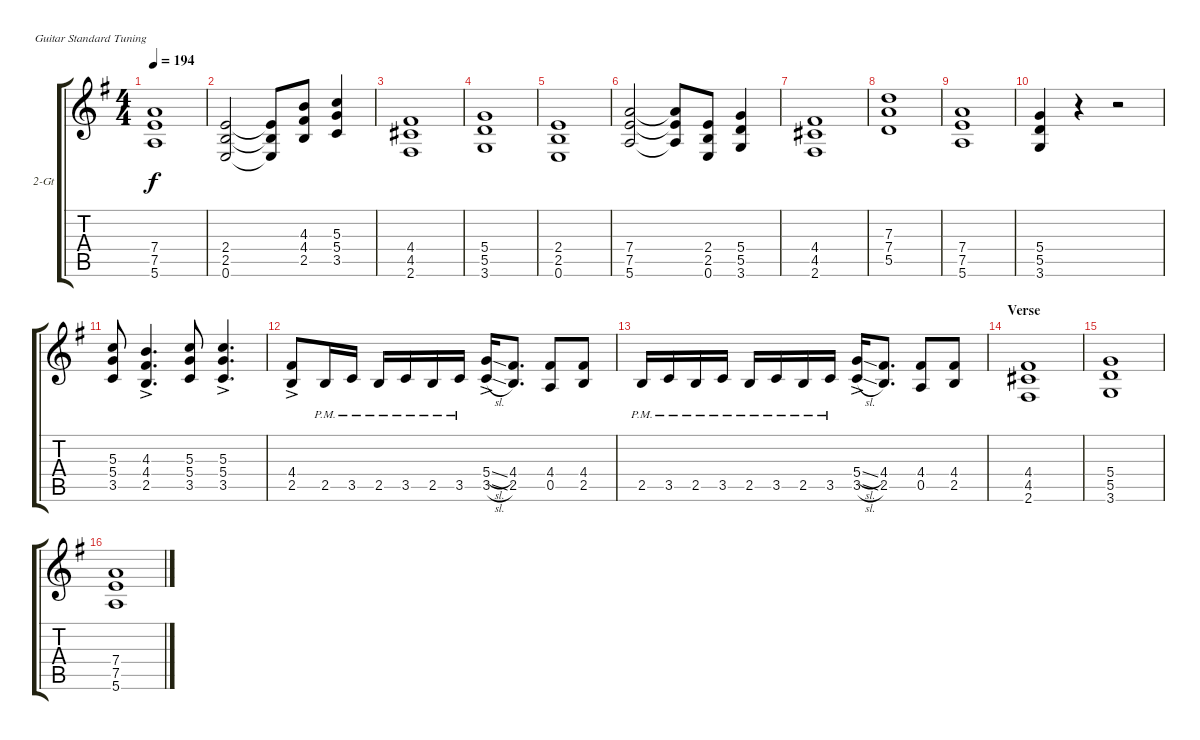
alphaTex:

\bracketExtendMode groupsimilarinstruments
\firstSystemTrackNameOrientation horizontal
\otherSystemsTrackNameOrientation horizontal
\track ("2-Gt" "2-Gt") {instrument distortionguitar}
\staff {score tabs}
\tuning (E4 B3 G3 D3 A2 E2)
\ts (4 4)
\tempo 194
\clef g2
\scale
1.05549
\ks g
(7.4 7.5 5.6).1{dy f} |
\scale
0.944515 (2.4 2.5 0.6).2 (2.4{t} 2.5{t} 0.6{t}).8 (4.3 4.4 2.5).8 (5.3 5.4 3.5).4 |
\scale
1.05549 (4.4 4.5 2.6).1 |
\scale
0.944515 (5.4 5.5 3.6).1 |
\scale
1.05549 (2.4 2.5 0.6).1 |
\scale
0.944515 (7.4 7.5 5.6).2 (7.4{t} 7.5{t} 5.6{t}).8 (2.4 2.5 0.6).8 (5.4 5.5 3.6).4 |
\scale
1.05549 (4.4 4.5 2.6).1 |
\scale
0.944515 (7.3 7.4 5.5).1 |
\scale
1.05549 (7.4 7.5 5.6).1 |
\scale
0.944515 (5.4 5.5 3.6).4 r.4 r.2 |
\scale
1.05549 (5.3 5.4 3.5).8 (4.3{ac} 4.4{ac} 2.5{ac}).4{d} (5.3 5.4 3.5).8 (5.3{ac} 5.4{ac} 3.5{ac}).4{d} |
\scale
0.944515 (4.4{ac} 2.5{ac}).8 2.5{pm}.16 3.5{pm}.16 2.5{pm}.16 3.5{pm}.16 2.5{pm}.16 3.5{pm}.16 (5.4{sl ac} 3.5{sl ac}).16 (4.4 2.5).8{d} (4.4 0.5).8 (4.4 2.5).8 |
\scale
1.05549 2.5{pm}.16 3.5{pm}.16 2.5{pm}.16 3.5{pm}.16 2.5{pm}.16 3.5{pm}.16 2.5{pm}.16 3.5{pm}.16 (5.4{sl ac} 3.5{sl ac}).16 (4.4 2.5).8{d} (4.4 0.5).8 (4.4 2.5).8 |
\section ("" "Verse")
\scale
0.944515 (4.4 4.5 2.6).1 |
\scale
1.05549 (5.4 5.5 3.6).1 |
\scale
0.944515 (7.4 7.5 5.6).1
